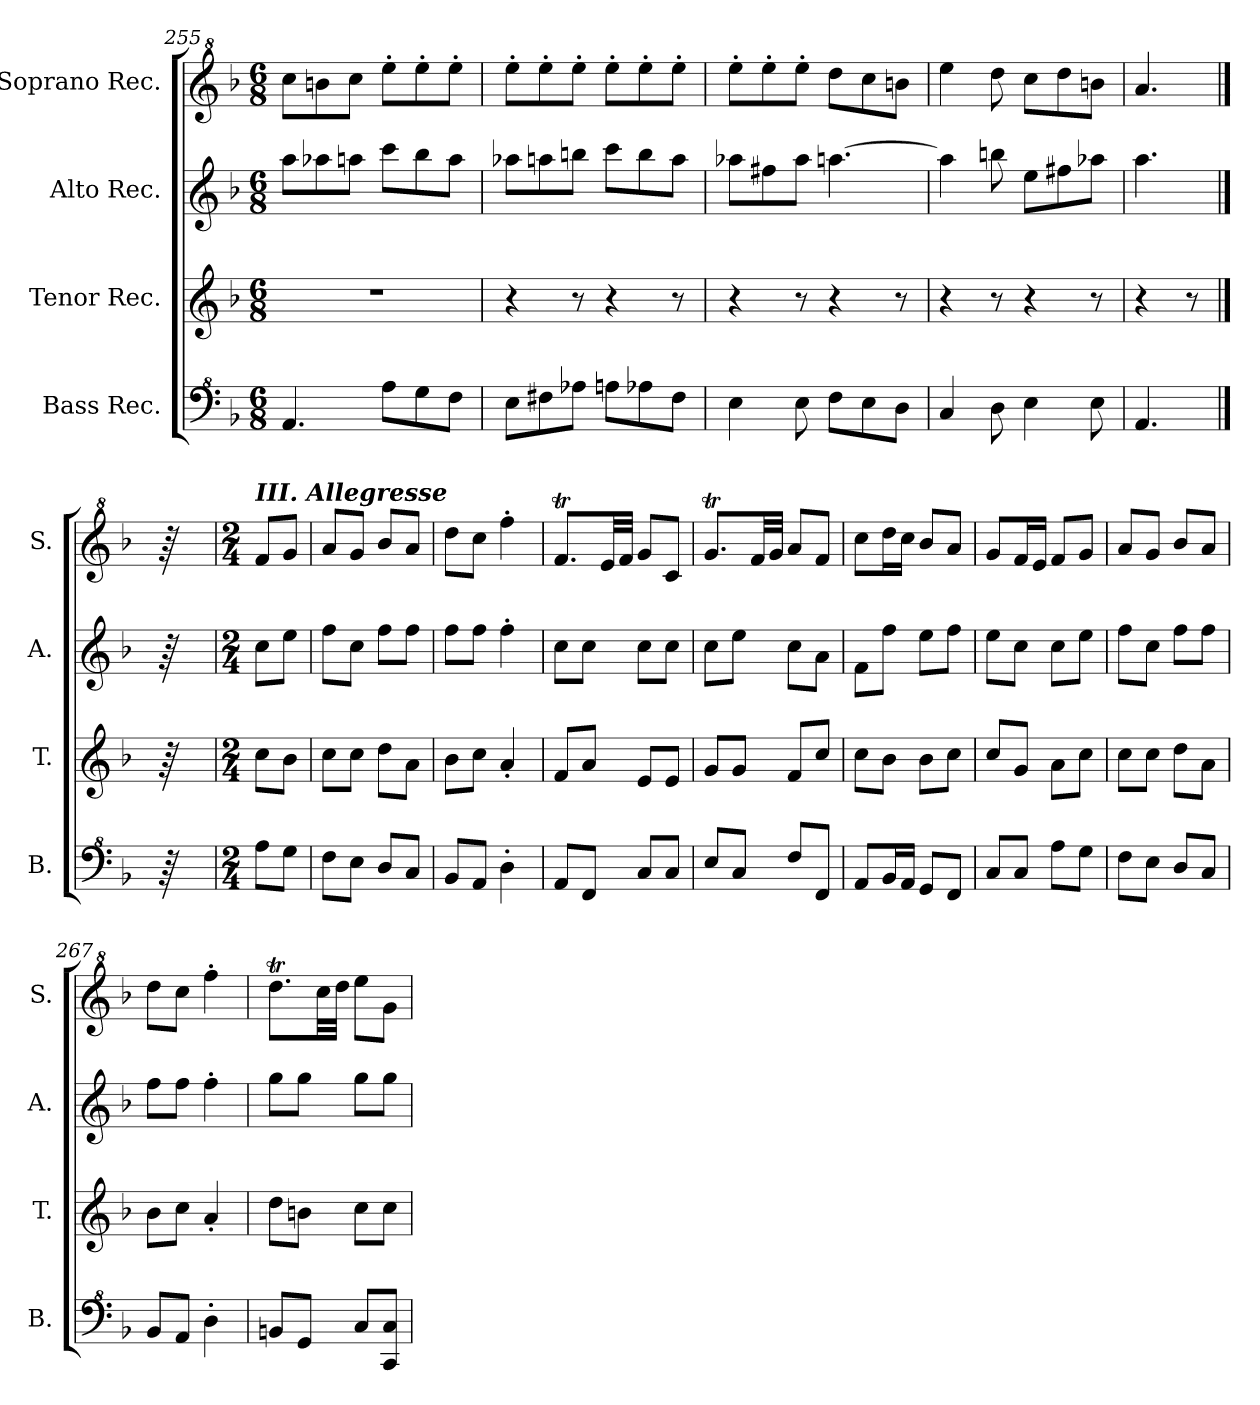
**kern	**kern	**kern	**kern
*part4	*part3	*part2	*part1
*staff4	*staff3	*staff2	*staff1
*I"Bass Rec.	*I"Tenor Rec.	*I"Alto Rec.	*I"Soprano Rec.
*I'B.	*I'T.	*I'A.	*I'S.
*clefF^4	*clefG2	*clefG2	*clefG^2
*k[b-]	*k[b-]	*k[b-]	*k[b-]
*M6/8	*M6/8	*M6/8	*M6/8
=255	=255	=255	=255
4.A/	2.r	8aa\L	8ccc\L
.	.	8aa-X\	8bbn\
.	.	8aan\J	8ccc\J
8a\L	.	8ccc\L	8eee'\L
8g\	.	8bb-\	8eee'\
8f\J	.	8aa\J	8eee'\J
=256	=256	=256	=256
8e\L	4r	8aa-X\L	8eee'\L
8f#X\	.	8aan\	8eee'\
8a-X\J	8r	8bbn\J	8eee'\J
8an\L	4r	8ccc\L	8eee'\L
8a-X\	.	8bb\	8eee'\
8f#\J	8r	8aa\J	8eee'\J
=257	=257	=257	=257
4e\	4r	8aa-X\L	8eee'\L
.	.	8ff#X\	8eee'\
8e\	8r	8aa-\J	8eee'\J
8f\L	4r	[4.aan\	8ddd\L
8e\	.	.	8ccc\
8d\J	8r	.	8bbn\J
=258	=258	=258	=258
4c/	4r	4aa\]	4eee\
8d\	8r	8bbn\	8ddd\
4e\	4r	8ee\L	8ccc\L
.	.	8ff#X\	8ddd\
8e\	8r	8aa-X\J	8bbn\J
=259	=259	=259	=259
4.A/	4r	4.aa\	4.aa/
.	8r	.	.
==259X3	==259X3	==259X3	==259X3
64r	64r	64r	64r
!!LO:LB:g=z
=259X4	=259X4	=259X4	=259X4
*M2/4	*M2/4	*M2/4	*M2/4
*	*	*	*MM120
!	!	!	!LO:TX:a:Bi:t=III. Allegresse
8a\L	8cc\L	8cc\L	8ff/L
8g\J	8b-\J	8ee\J	8gg/J
=260	=260	=260	=260
8f\L	8cc\L	8ff\L	8aa/L
8e\J	8cc\J	8cc\J	8gg/J
8d/L	8dd\L	8ff\L	8bb-/L
8c/J	8a\J	8ff\J	8aa/J
=261	=261	=261	=261
8B-/L	8b-\L	8ff\L	8ddd\L
8A/J	8cc\J	8ff\J	8ccc\J
4d'\	4a'/	4ff'\	4fff'\
=262	=262	=262	=262
8A/L	8f/L	8cc\L	8.ffT/L
8F/J	8a/J	8cc\J	.
.	.	.	32ee/LL
.	.	.	32ff/JJJ
8c/L	8e/L	8cc\L	8gg/L
8c/J	8e/J	8cc\J	8cc/J
=263	=263	=263	=263
8e/L	8g/L	8cc\L	8.ggT/L
8c/J	8g/J	8ee\J	.
.	.	.	32ff/LL
.	.	.	32gg/JJJ
8f/L	8f/L	8cc\L	8aa/L
8F/J	8cc/J	8a\J	8ff/J
=264	=264	=264	=264
8A/L	8cc\L	8f\L	8ccc\L
16B-/L	8b-\J	8ff\J	16ddd\L
16A/JJ	.	.	16ccc\JJ
8G/L	8b-\L	8ee\L	8bb-/L
8F/J	8cc\J	8ff\J	8aa/J
=265	=265	=265	=265
8c/L	8cc/L	8ee\L	8gg/L
8c/J	8g/J	8cc\J	16ff/L
.	.	.	16ee/JJ
8a\L	8a\L	8cc\L	8ff/L
8g\J	8cc\J	8ee\J	8gg/J
=266	=266	=266	=266
8f\L	8cc\L	8ff\L	8aa/L
8e\J	8cc\J	8cc\J	8gg/J
8d/L	8dd\L	8ff\L	8bb-/L
8c/J	8a\J	8ff\J	8aa/J
=267	=267	=267	=267
8B-/L	8b-\L	8ff\L	8ddd\L
8A/J	8cc\J	8ff\J	8ccc\J
4d'\	4a'/	4ff'\	4fff'\
=268	=268	=268	=268
8Bn/L	8dd\L	8gg\L	8.dddT\L
8G/J	8bn\J	8gg\J	.
.	.	.	32ccc\LL
.	.	.	32ddd\JJJ
8c/L	8cc\L	8gg\L	8eee\L
8C/ 8c/J	8cc\J	8gg\J	8gg\J
=	=	=	=
*-	*-	*-	*-
